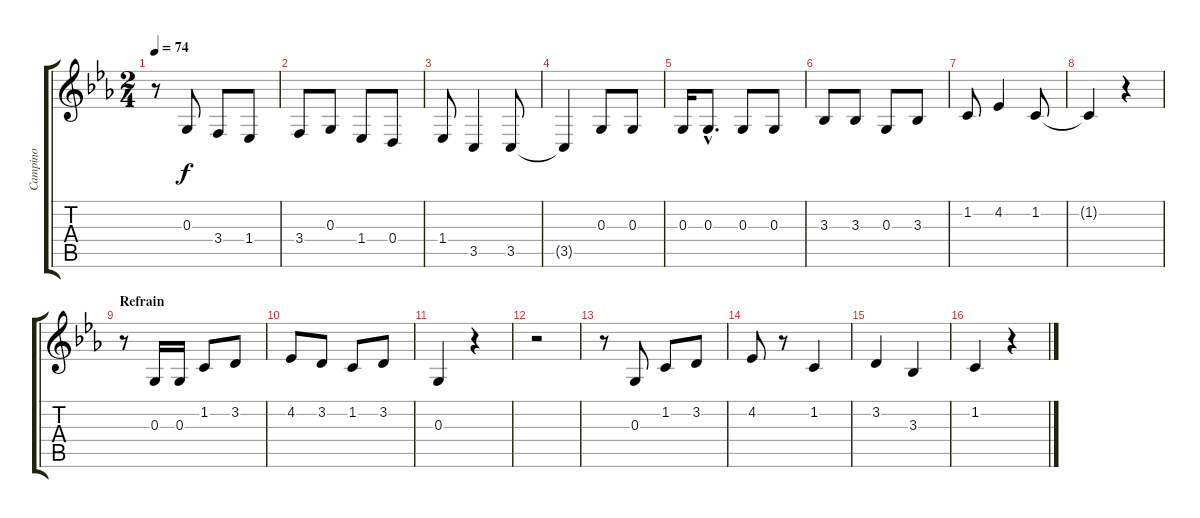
\track ("Campino" "Campino") {instrument lead6voice}
\staff {score tabs}
\tuning (E4 B3 G3 D3 A2 E2) {hide}
\ts (2 4)
\tempo 74
\clef g2
\ks eb
r.8{dy f} 0.3.8 3.4.8 1.4.8 |
3.4.8 0.3.8 1.4.8 0.4.8 |
1.4.8 3.5.4 3.5.8 |
3.5{t}.4 0.3.8 0.3.8 |
0.3.16 0.3{hac}.8{d} 0.3.8 0.3.8 |
3.3.8 3.3.8 0.3.8 3.3.8 |
1.2.8 4.2.4 1.2.8 |
1.2{t}.4 r.4 |
\section ("" "Refrain")
r.8 0.3.16 0.3.16 1.2.8 3.2.8 |
4.2.8 3.2.8 1.2.8 3.2.8 |
0.3.4 r.4 |
r.2 |
r.8 0.3.8 1.2.8 3.2.8 |
4.2.8 r.8 1.2.4 |
3.2.4 3.3.4 |
1.2.4 r.4
